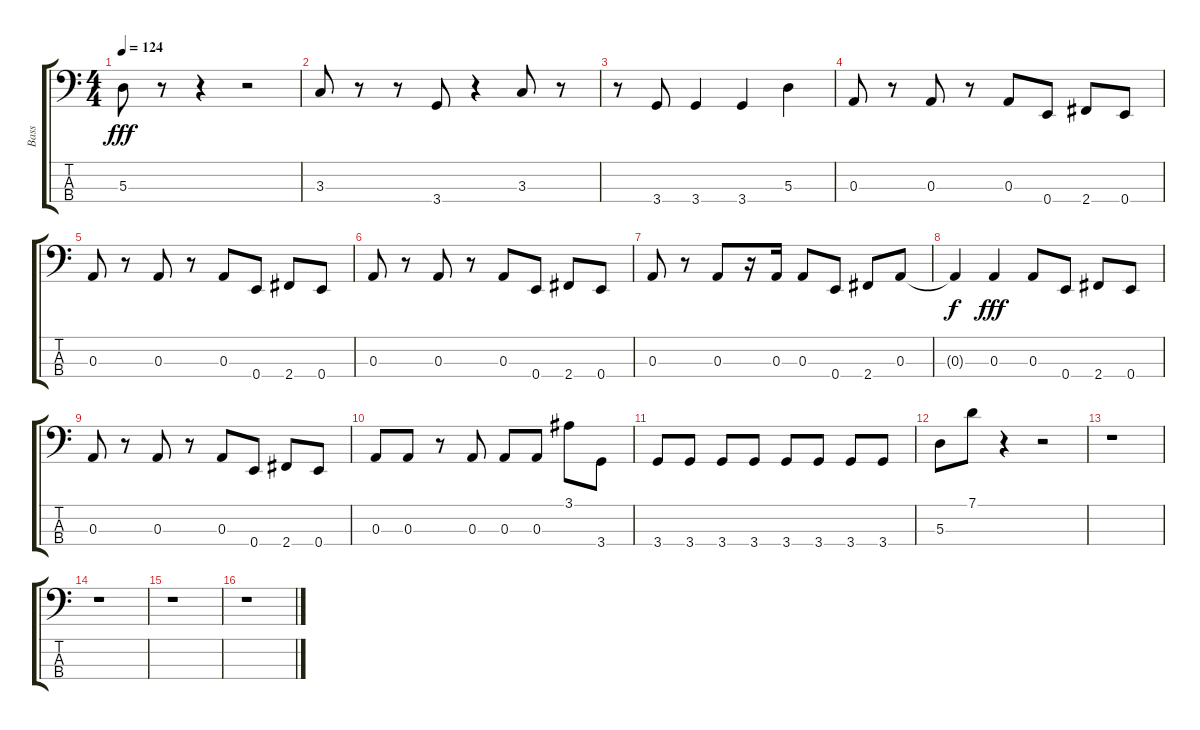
\track ("Bass" "Bass") {instrument electricbassfinger}
\staff {score tabs}
\tuning (G2 D2 A1 E1) {hide}
\ts (4 4)
\tempo 124
\clef f4
\ks c
5.3.8{dy fff} r.8 r.4 r.2 |
3.3.8 r.8 r.8 3.4.8 r.4 3.3.8 r.8 |
r.8 3.4.8 3.4.4 3.4.4 5.3.4 |
0.3.8 r.8 0.3.8 r.8 0.3.8 0.4.8 2.4.8 0.4.8 |
0.3.8 r.8 0.3.8 r.8 0.3.8 0.4.8 2.4.8 0.4.8 |
0.3.8 r.8 0.3.8 r.8 0.3.8 0.4.8 2.4.8 0.4.8 |
0.3.8 r.8 0.3.8 r.16 0.3.16 0.3.8 0.4.8 2.4.8 0.3.8 |
0.3{t}.4{dy f} 0.3.4{dy fff} 0.3.8 0.4.8 2.4.8 0.4.8 |
0.3.8 r.8 0.3.8 r.8 0.3.8 0.4.8 2.4.8 0.4.8 |
0.3.8 0.3.8 r.8 0.3.8 0.3.8 0.3.8 3.1.8 3.4.8 |
3.4.8 3.4.8 3.4.8 3.4.8 3.4.8 3.4.8 3.4.8 3.4.8 |
5.3.8 7.1.8 r.4 r.2 |
r.1 |
r.1 |
r.1 |
r.1
